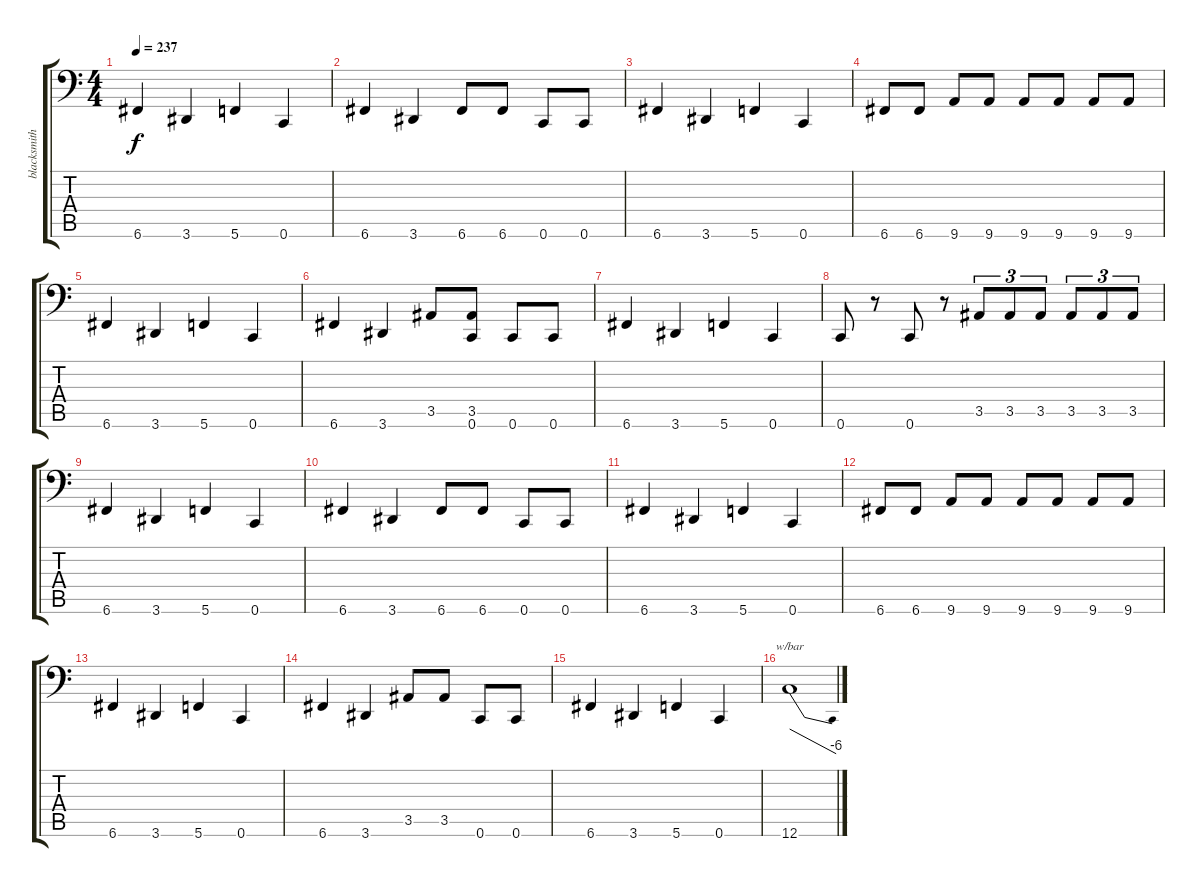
\track ("blacksmith" "blacksmith") {instrument electricbassfinger}
\staff {score tabs}
\tuning (D3 A2 F2 C2 G1 C1) {hide}
\ts (4 4)
\tempo 237
\clef f4
\ks c
6.6.4{dy f} 3.6.4 5.6.4 0.6.4 |
6.6.4 3.6.4 6.6.8 6.6.8 0.6.8 0.6.8 |
6.6.4 3.6.4 5.6.4 0.6.4 |
6.6.8 6.6.8 9.6.8 9.6.8 9.6.8 9.6.8 9.6.8 9.6.8 |
6.6.4 3.6.4 5.6.4 0.6.4 |
6.6.4 3.6.4 3.5.8 (3.5 0.6).8 0.6.8 0.6.8 |
6.6.4 3.6.4 5.6.4 0.6.4 |
0.6.8 r.8 0.6.8 r.8 3.5.8{tu (3 2)} 3.5.8{tu (3 2)} 3.5.8{tu (3 2)} 3.5.8{tu (3 2)} 3.5.8{tu (3 2)} 3.5.8{tu (3 2)} |
6.6.4 3.6.4 5.6.4 0.6.4 |
6.6.4 3.6.4 6.6.8 6.6.8 0.6.8 0.6.8 |
6.6.4 3.6.4 5.6.4 0.6.4 |
6.6.8 6.6.8 9.6.8 9.6.8 9.6.8 9.6.8 9.6.8 9.6.8 |
6.6.4 3.6.4 5.6.4 0.6.4 |
6.6.4 3.6.4 3.5.8 3.5.8 0.6.8 0.6.8 |
6.6.4 3.6.4 5.6.4 0.6.4 |
12.6.1{tbe (dive default 0 0 60 -24)}
